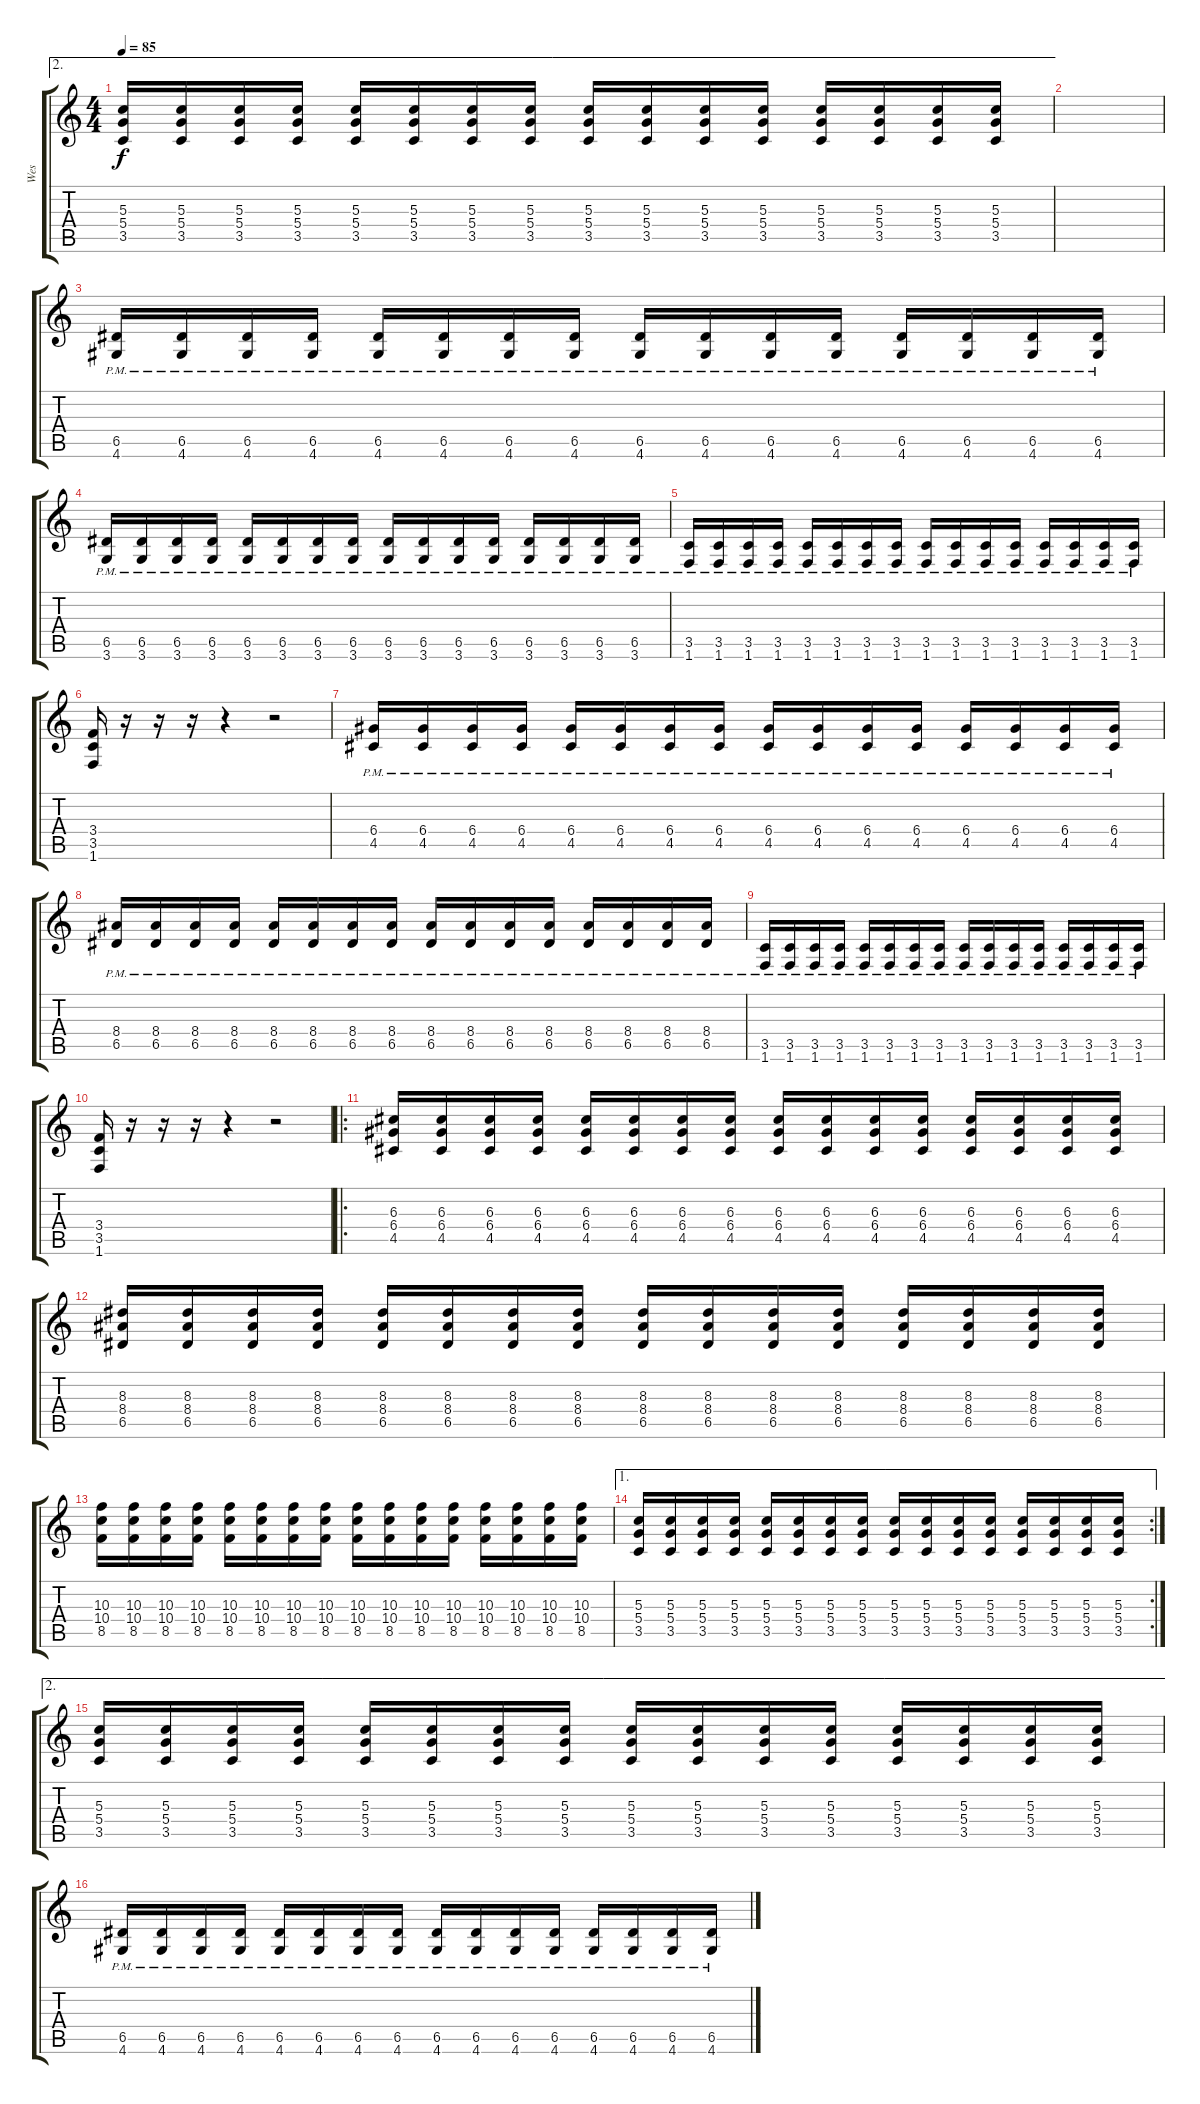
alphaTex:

\track ("Wes" "Wes") {instrument distortionguitar}
\staff {score tabs}
\tuning (E4 B3 G3 D3 A2 E2) {hide}
\ae 2
\ts (4 4)
\tempo 85
\clef g2
\ks c
(5.3 5.4 3.5).16{dy f} (5.3 5.4 3.5).16 (5.3 5.4 3.5).16 (5.3 5.4 3.5).16 (5.3 5.4 3.5).16 (5.3 5.4 3.5).16 (5.3 5.4 3.5).16 (5.3 5.4 3.5).16 (5.3 5.4 3.5).16 (5.3 5.4 3.5).16 (5.3 5.4 3.5).16 (5.3 5.4 3.5).16 (5.3 5.4 3.5).16 (5.3 5.4 3.5).16 (5.3 5.4 3.5).16 (5.3 5.4 3.5).16 |
|
(6.5{pm} 4.6{pm}).16 (6.5{pm} 4.6{pm}).16 (6.5{pm} 4.6{pm}).16 (6.5{pm} 4.6{pm}).16 (6.5{pm} 4.6{pm}).16 (6.5{pm} 4.6{pm}).16 (6.5{pm} 4.6{pm}).16 (6.5{pm} 4.6{pm}).16 (6.5{pm} 4.6{pm}).16 (6.5{pm} 4.6{pm}).16 (6.5{pm} 4.6{pm}).16 (6.5{pm} 4.6{pm}).16 (6.5{pm} 4.6{pm}).16 (6.5{pm} 4.6{pm}).16 (6.5{pm} 4.6{pm}).16 (6.5{pm} 4.6{pm}).16 |
(6.5{pm} 3.6{pm}).16 (6.5{pm} 3.6{pm}).16 (6.5{pm} 3.6{pm}).16 (6.5{pm} 3.6{pm}).16 (6.5{pm} 3.6{pm}).16 (6.5{pm} 3.6{pm}).16 (6.5{pm} 3.6{pm}).16 (6.5{pm} 3.6{pm}).16 (6.5{pm} 3.6{pm}).16 (6.5{pm} 3.6{pm}).16 (6.5{pm} 3.6{pm}).16 (6.5{pm} 3.6{pm}).16 (6.5{pm} 3.6{pm}).16 (6.5{pm} 3.6{pm}).16 (6.5{pm} 3.6{pm}).16 (6.5{pm} 3.6{pm}).16 |
(3.5{pm} 1.6{pm}).16 (3.5{pm} 1.6{pm}).16 (3.5{pm} 1.6{pm}).16 (3.5{pm} 1.6{pm}).16 (3.5{pm} 1.6{pm}).16 (3.5{pm} 1.6{pm}).16 (3.5{pm} 1.6{pm}).16 (3.5{pm} 1.6{pm}).16 (3.5{pm} 1.6{pm}).16 (3.5{pm} 1.6{pm}).16 (3.5{pm} 1.6{pm}).16 (3.5{pm} 1.6{pm}).16 (3.5{pm} 1.6{pm}).16 (3.5{pm} 1.6{pm}).16 (3.5{pm} 1.6{pm}).16 (3.5{pm} 1.6{pm}).16 |
(3.4 3.5 1.6).16 r.16 r.16 r.16 r.4 r.2 |
(6.4{pm} 4.5{pm}).16 (6.4{pm} 4.5{pm}).16 (6.4{pm} 4.5{pm}).16 (6.4{pm} 4.5{pm}).16 (6.4{pm} 4.5{pm}).16 (6.4{pm} 4.5{pm}).16 (6.4{pm} 4.5{pm}).16 (6.4{pm} 4.5{pm}).16 (6.4{pm} 4.5{pm}).16 (6.4{pm} 4.5{pm}).16 (6.4{pm} 4.5{pm}).16 (6.4{pm} 4.5{pm}).16 (6.4{pm} 4.5{pm}).16 (6.4{pm} 4.5{pm}).16 (6.4{pm} 4.5{pm}).16 (6.4{pm} 4.5{pm}).16 |
(8.4{pm} 6.5{pm}).16 (8.4{pm} 6.5{pm}).16 (8.4{pm} 6.5{pm}).16 (8.4{pm} 6.5{pm}).16 (8.4{pm} 6.5{pm}).16 (8.4{pm} 6.5{pm}).16 (8.4{pm} 6.5{pm}).16 (8.4{pm} 6.5{pm}).16 (8.4{pm} 6.5{pm}).16 (8.4{pm} 6.5{pm}).16 (8.4{pm} 6.5{pm}).16 (8.4{pm} 6.5{pm}).16 (8.4{pm} 6.5{pm}).16 (8.4{pm} 6.5{pm}).16 (8.4{pm} 6.5{pm}).16 (8.4{pm} 6.5{pm}).16 |
(3.5{pm} 1.6{pm}).16 (3.5{pm} 1.6{pm}).16 (3.5{pm} 1.6{pm}).16 (3.5{pm} 1.6{pm}).16 (3.5{pm} 1.6{pm}).16 (3.5{pm} 1.6{pm}).16 (3.5{pm} 1.6{pm}).16 (3.5{pm} 1.6{pm}).16 (3.5{pm} 1.6{pm}).16 (3.5{pm} 1.6{pm}).16 (3.5{pm} 1.6{pm}).16 (3.5{pm} 1.6{pm}).16 (3.5{pm} 1.6{pm}).16 (3.5{pm} 1.6{pm}).16 (3.5{pm} 1.6{pm}).16 (3.5{pm} 1.6{pm}).16 |
(3.4 3.5 1.6).16 r.16 r.16 r.16 r.4 r.2 |
\ro
(6.3 6.4 4.5).16 (6.3 6.4 4.5).16 (6.3 6.4 4.5).16 (6.3 6.4 4.5).16 (6.3 6.4 4.5).16 (6.3 6.4 4.5).16 (6.3 6.4 4.5).16 (6.3 6.4 4.5).16 (6.3 6.4 4.5).16 (6.3 6.4 4.5).16 (6.3 6.4 4.5).16 (6.3 6.4 4.5).16 (6.3 6.4 4.5).16 (6.3 6.4 4.5).16 (6.3 6.4 4.5).16 (6.3 6.4 4.5).16 |
(8.3 8.4 6.5).16 (8.3 8.4 6.5).16 (8.3 8.4 6.5).16 (8.3 8.4 6.5).16 (8.3 8.4 6.5).16 (8.3 8.4 6.5).16 (8.3 8.4 6.5).16 (8.3 8.4 6.5).16 (8.3 8.4 6.5).16 (8.3 8.4 6.5).16 (8.3 8.4 6.5).16 (8.3 8.4 6.5).16 (8.3 8.4 6.5).16 (8.3 8.4 6.5).16 (8.3 8.4 6.5).16 (8.3 8.4 6.5).16 |
(10.3 10.4 8.5).16 (10.3 10.4 8.5).16 (10.3 10.4 8.5).16 (10.3 10.4 8.5).16 (10.3 10.4 8.5).16 (10.3 10.4 8.5).16 (10.3 10.4 8.5).16 (10.3 10.4 8.5).16 (10.3 10.4 8.5).16 (10.3 10.4 8.5).16 (10.3 10.4 8.5).16 (10.3 10.4 8.5).16 (10.3 10.4 8.5).16 (10.3 10.4 8.5).16 (10.3 10.4 8.5).16 (10.3 10.4 8.5).16 |
\ae 1
\rc 2
(5.3 5.4 3.5).16 (5.3 5.4 3.5).16 (5.3 5.4 3.5).16 (5.3 5.4 3.5).16 (5.3 5.4 3.5).16 (5.3 5.4 3.5).16 (5.3 5.4 3.5).16 (5.3 5.4 3.5).16 (5.3 5.4 3.5).16 (5.3 5.4 3.5).16 (5.3 5.4 3.5).16 (5.3 5.4 3.5).16 (5.3 5.4 3.5).16 (5.3 5.4 3.5).16 (5.3 5.4 3.5).16 (5.3 5.4 3.5).16 |
\ae 2
(5.3 5.4 3.5).16 (5.3 5.4 3.5).16 (5.3 5.4 3.5).16 (5.3 5.4 3.5).16 (5.3 5.4 3.5).16 (5.3 5.4 3.5).16 (5.3 5.4 3.5).16 (5.3 5.4 3.5).16 (5.3 5.4 3.5).16 (5.3 5.4 3.5).16 (5.3 5.4 3.5).16 (5.3 5.4 3.5).16 (5.3 5.4 3.5).16 (5.3 5.4 3.5).16 (5.3 5.4 3.5).16 (5.3 5.4 3.5).16 |
(6.5{pm} 4.6{pm}).16{instrument overdrivenguitar} (6.5{pm} 4.6{pm}).16 (6.5{pm} 4.6{pm}).16 (6.5{pm} 4.6{pm}).16 (6.5{pm} 4.6{pm}).16 (6.5{pm} 4.6{pm}).16 (6.5{pm} 4.6{pm}).16 (6.5{pm} 4.6{pm}).16 (6.5{pm} 4.6{pm}).16 (6.5{pm} 4.6{pm}).16 (6.5{pm} 4.6{pm}).16 (6.5{pm} 4.6{pm}).16 (6.5{pm} 4.6{pm}).16 (6.5{pm} 4.6{pm}).16 (6.5{pm} 4.6{pm}).16 (6.5{pm} 4.6{pm}).16
